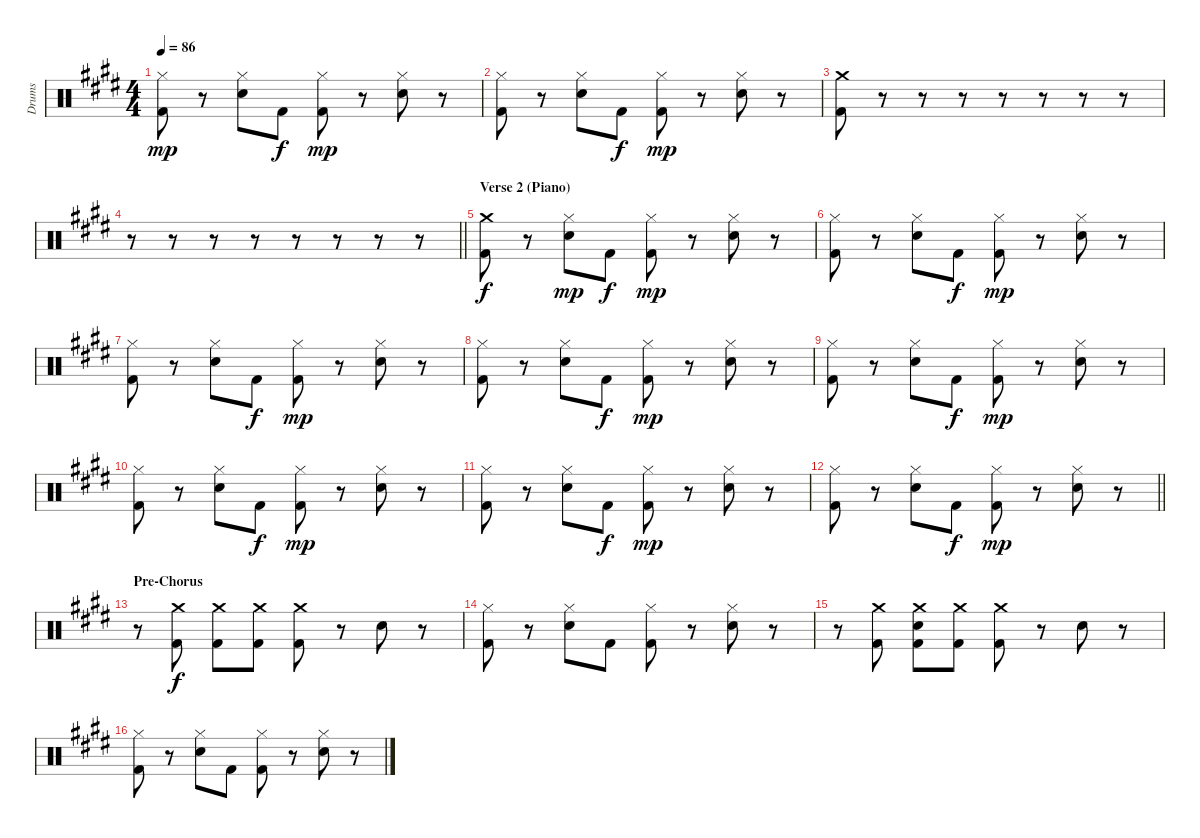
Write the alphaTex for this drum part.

\track ("Drums" "Drums") {instrument percussion}
\staff {score}
\articulation defaults
\ts (4 4)
\tempo 86
\clef neutral
\ks e
("Hi-Hat (closed)" "Kick (hit) 2").8{dy mp} r.8 ("Hi-Hat (closed)" "Snare (hit) 2").8 "Kick (hit) 2".8{dy f} ("Hi-Hat (closed)" "Kick (hit) 2").8{dy mp} r.8 ("Hi-Hat (closed)" "Snare (hit) 2").8 r.8 |
("Hi-Hat (closed)" "Kick (hit) 2").8 r.8 ("Hi-Hat (closed)" "Snare (hit) 2").8 "Kick (hit) 2".8{dy f} ("Hi-Hat (closed)" "Kick (hit) 2").8{dy mp} r.8 ("Hi-Hat (closed)" "Snare (hit) 2").8 r.8 |
("Crash medium (hit)" "Kick (hit) 2").8 r.8 r.8 r.8 r.8 r.8 r.8 r.8 |
\barLineRight lightlight
r.8 r.8 r.8 r.8 r.8 r.8 r.8 r.8 |
\section ("" "Verse 2 (Piano)")
("Crash medium (hit)" "Kick (hit) 2").8{dy f} r.8 ("Hi-Hat (closed)" "Snare (hit) 2").8{dy mp} "Kick (hit) 2".8{dy f} ("Hi-Hat (closed)" "Kick (hit) 2").8{dy mp} r.8 ("Hi-Hat (closed)" "Snare (hit) 2").8 r.8 |
("Hi-Hat (closed)" "Kick (hit) 2").8 r.8 ("Hi-Hat (closed)" "Snare (hit) 2").8 "Kick (hit) 2".8{dy f} ("Hi-Hat (closed)" "Kick (hit) 2").8{dy mp} r.8 ("Hi-Hat (closed)" "Snare (hit) 2").8 r.8 |
("Hi-Hat (closed)" "Kick (hit) 2").8 r.8 ("Hi-Hat (closed)" "Snare (hit) 2").8 "Kick (hit) 2".8{dy f} ("Hi-Hat (closed)" "Kick (hit) 2").8{dy mp} r.8 ("Hi-Hat (closed)" "Snare (hit) 2").8 r.8 |
("Hi-Hat (closed)" "Kick (hit) 2").8 r.8 ("Hi-Hat (closed)" "Snare (hit) 2").8 "Kick (hit) 2".8{dy f} ("Hi-Hat (closed)" "Kick (hit) 2").8{dy mp} r.8 ("Hi-Hat (closed)" "Snare (hit) 2").8 r.8 |
("Hi-Hat (closed)" "Kick (hit) 2").8 r.8 ("Hi-Hat (closed)" "Snare (hit) 2").8 "Kick (hit) 2".8{dy f} ("Hi-Hat (closed)" "Kick (hit) 2").8{dy mp} r.8 ("Hi-Hat (closed)" "Snare (hit) 2").8 r.8 |
("Hi-Hat (closed)" "Kick (hit) 2").8 r.8 ("Hi-Hat (closed)" "Snare (hit) 2").8 "Kick (hit) 2".8{dy f} ("Hi-Hat (closed)" "Kick (hit) 2").8{dy mp} r.8 ("Hi-Hat (closed)" "Snare (hit) 2").8 r.8 |
("Hi-Hat (closed)" "Kick (hit) 2").8 r.8 ("Hi-Hat (closed)" "Snare (hit) 2").8 "Kick (hit) 2".8{dy f} ("Hi-Hat (closed)" "Kick (hit) 2").8{dy mp} r.8 ("Hi-Hat (closed)" "Snare (hit) 2").8 r.8 |
\barLineRight lightlight
("Hi-Hat (closed)" "Kick (hit) 2").8 r.8 ("Hi-Hat (closed)" "Snare (hit) 2").8 "Kick (hit) 2".8{dy f} ("Hi-Hat (closed)" "Kick (hit) 2").8{dy mp} r.8 ("Hi-Hat (closed)" "Snare (hit) 2").8 r.8 |
\section ("" "Pre-Chorus")
r.8 ("Crash medium (hit)" "Kick (hit) 2").8{dy f} ("Crash medium (hit)" "Kick (hit) 2").8 ("Crash medium (hit)" "Kick (hit) 2").8 ("Crash medium (hit)" "Kick (hit) 2").8 r.8 "Snare (hit) 2".8 r.8 |
("Hi-Hat (closed)" "Kick (hit) 2").8 r.8 ("Hi-Hat (closed)" "Snare (hit) 2").8 "Kick (hit) 2".8 ("Hi-Hat (closed)" "Kick (hit) 2").8 r.8 ("Hi-Hat (closed)" "Snare (hit) 2").8 r.8 |
r.8 ("Crash medium (hit)" "Kick (hit) 2").8 ("Crash medium (hit)" "Snare (hit) 2" "Kick (hit) 2").8 ("Crash medium (hit)" "Kick (hit) 2").8 ("Crash medium (hit)" "Kick (hit) 2").8 r.8 "Snare (hit) 2".8 r.8 |
("Hi-Hat (closed)" "Kick (hit) 2").8 r.8 ("Hi-Hat (closed)" "Snare (hit) 2").8 "Kick (hit) 2".8 ("Hi-Hat (closed)" "Kick (hit) 2").8 r.8 ("Hi-Hat (closed)" "Snare (hit) 2").8 r.8
